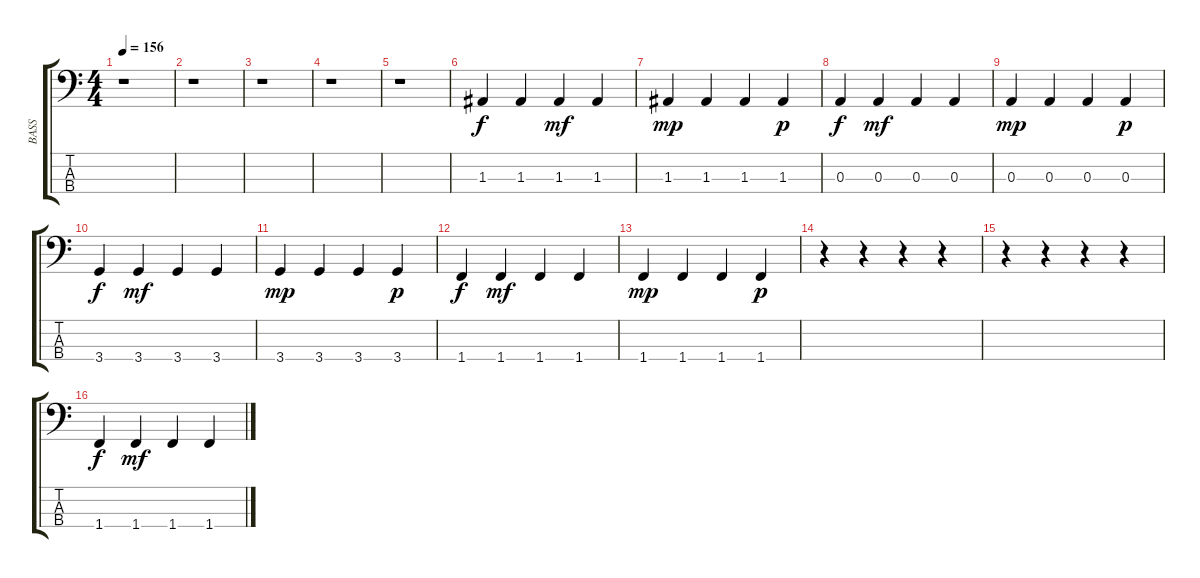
\track ("BASS" "BASS") {instrument electricbassfinger}
\staff {score tabs}
\tuning (G2 D2 A1 E1) {hide}
\ts (4 4)
\tempo 156
\clef f4
\ks c
r.1{dy f} |
r.1 |
r.1 |
r.1 |
r.1 |
1.3.4 1.3.4 1.3.4{dy mf} 1.3.4 |
1.3.4{dy mp} 1.3.4 1.3.4 1.3.4{dy p} |
0.3.4{dy f} 0.3.4{dy mf} 0.3.4 0.3.4 |
0.3.4{dy mp} 0.3.4 0.3.4 0.3.4{dy p} |
3.4.4{dy f} 3.4.4{dy mf} 3.4.4 3.4.4 |
3.4.4{dy mp} 3.4.4 3.4.4 3.4.4{dy p} |
1.4.4{dy f} 1.4.4{dy mf} 1.4.4 1.4.4 |
1.4.4{dy mp} 1.4.4 1.4.4 1.4.4{dy p} |
r.4 r.4 r.4 r.4 |
r.4 r.4 r.4 r.4 |
1.4.4{dy f} 1.4.4{dy mf} 1.4.4 1.4.4
